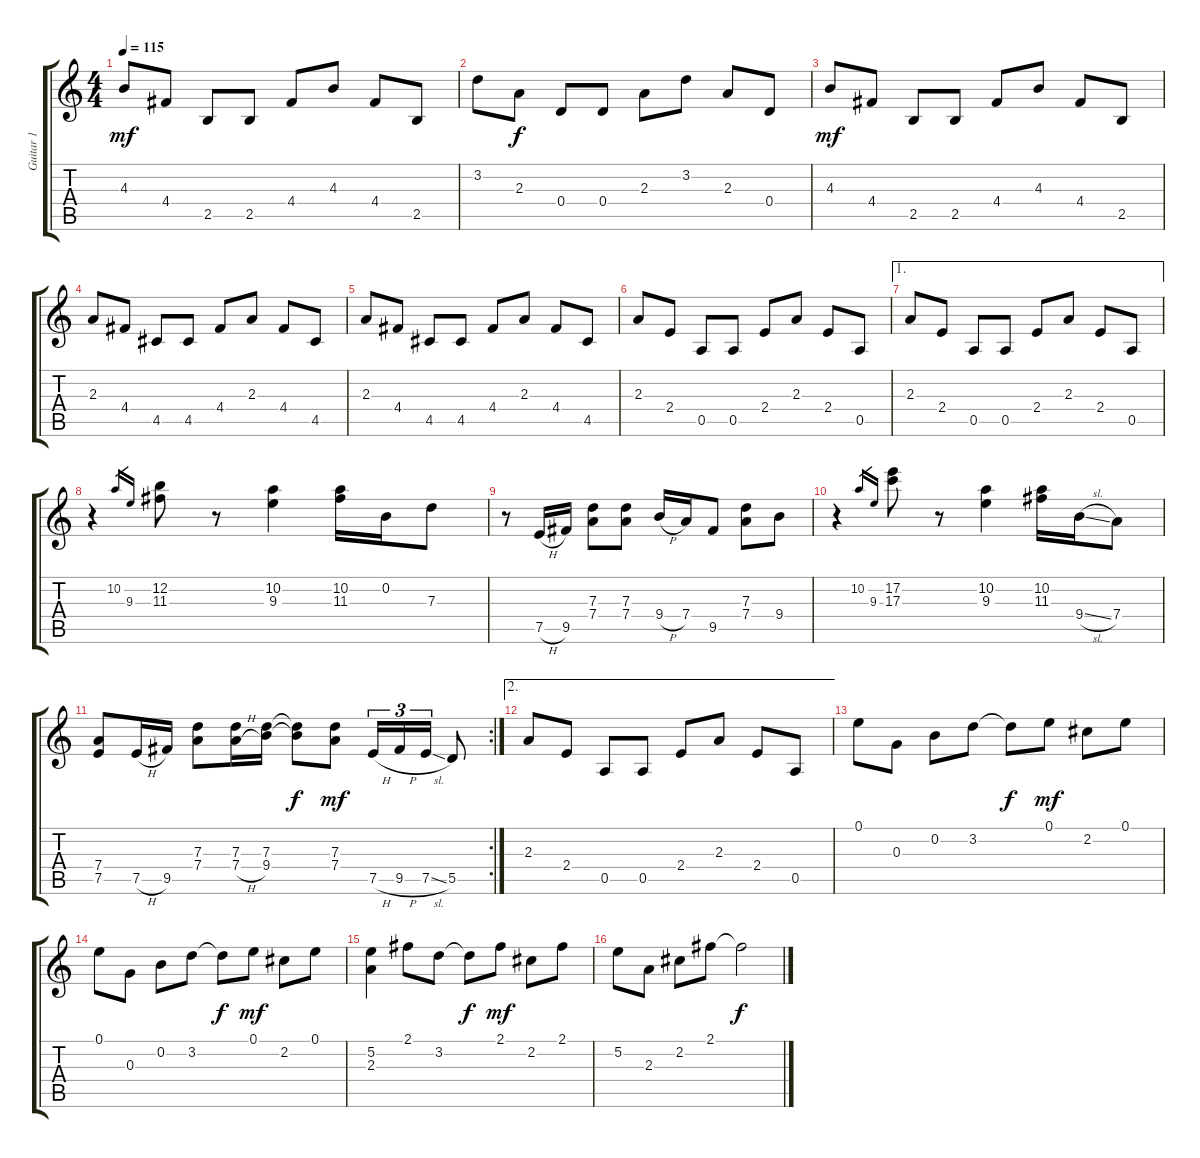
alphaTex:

\track ("Guitar 1" "Guitar 1") {instrument electricguitarclean}
\staff {score tabs}
\tuning (E4 B3 G3 D3 A2 E2) {hide}
\ts (4 4)
\tempo 115
\clef g2
\ks c
4.3.8{dy mf} 4.4.8 2.5.8 2.5.8 4.4.8 4.3.8 4.4.8 2.5.8 |
3.2.8 2.3.8{dy f} 0.4.8 0.4.8 2.3.8 3.2.8 2.3.8 0.4.8 |
4.3.8{dy mf} 4.4.8 2.5.8 2.5.8 4.4.8 4.3.8 4.4.8 2.5.8 |
2.3.8 4.4.8 4.5.8 4.5.8 4.4.8 2.3.8 4.4.8 4.5.8 |
2.3.8 4.4.8 4.5.8 4.5.8 4.4.8 2.3.8 4.4.8 4.5.8 |
2.3.8 2.4.8 0.5.8 0.5.8 2.4.8 2.3.8 2.4.8 0.5.8 |
\ae 1
2.3.8 2.4.8 0.5.8 0.5.8 2.4.8 2.3.8 2.4.8 0.5.8 |
r.4 10.2.16{gr} 9.3.16{gr} (12.2 11.3).8 r.8 (10.2 9.3).4 (10.2 11.3).16 0.2.16 7.3.8 |
r.8 7.5{h}.16 9.5.16 (7.3 7.4).8 (7.3 7.4).8 9.4{h}.16 7.4.16 9.5.8 (7.3 7.4).8 9.4.8 |
r.4 10.2.16{gr} 9.3.16{gr} (17.2 17.3).8 r.8 (10.2 9.3).4 (10.2 11.3).16 9.4{sl}.16 7.4.8 |
\rc 2
(7.4 7.5).8 7.5{h}.16 9.5.16 (7.3 7.4).8 (7.3 7.4{h}).16 (7.3 9.4).16 (7.3{t} 9.4{t}).8{dy f} (7.3 7.4).8{dy mf} 7.5{h}.16{tu (3 2)} 9.5{h}.16{tu (3 2)} 7.5{sl}.16{tu (3 2)} 5.5.8 |
\ae 2
2.3.8 2.4.8 0.5.8 0.5.8 2.4.8 2.3.8 2.4.8 0.5.8 |
0.1.8 0.3.8 0.2.8 3.2.8 3.2{t}.8{dy f} 0.1.8{dy mf} 2.2.8 0.1.8 |
0.1.8 0.3.8 0.2.8 3.2.8 3.2{t}.8{dy f} 0.1.8{dy mf} 2.2.8 0.1.8 |
(5.2 2.3).4 2.1.8 3.2.8 3.2{t}.8{dy f} 2.1.8{dy mf} 2.2.8 2.1.8 |
5.2.8 2.3.8 2.2.8 2.1.8 2.1{t}.2{dy f}
